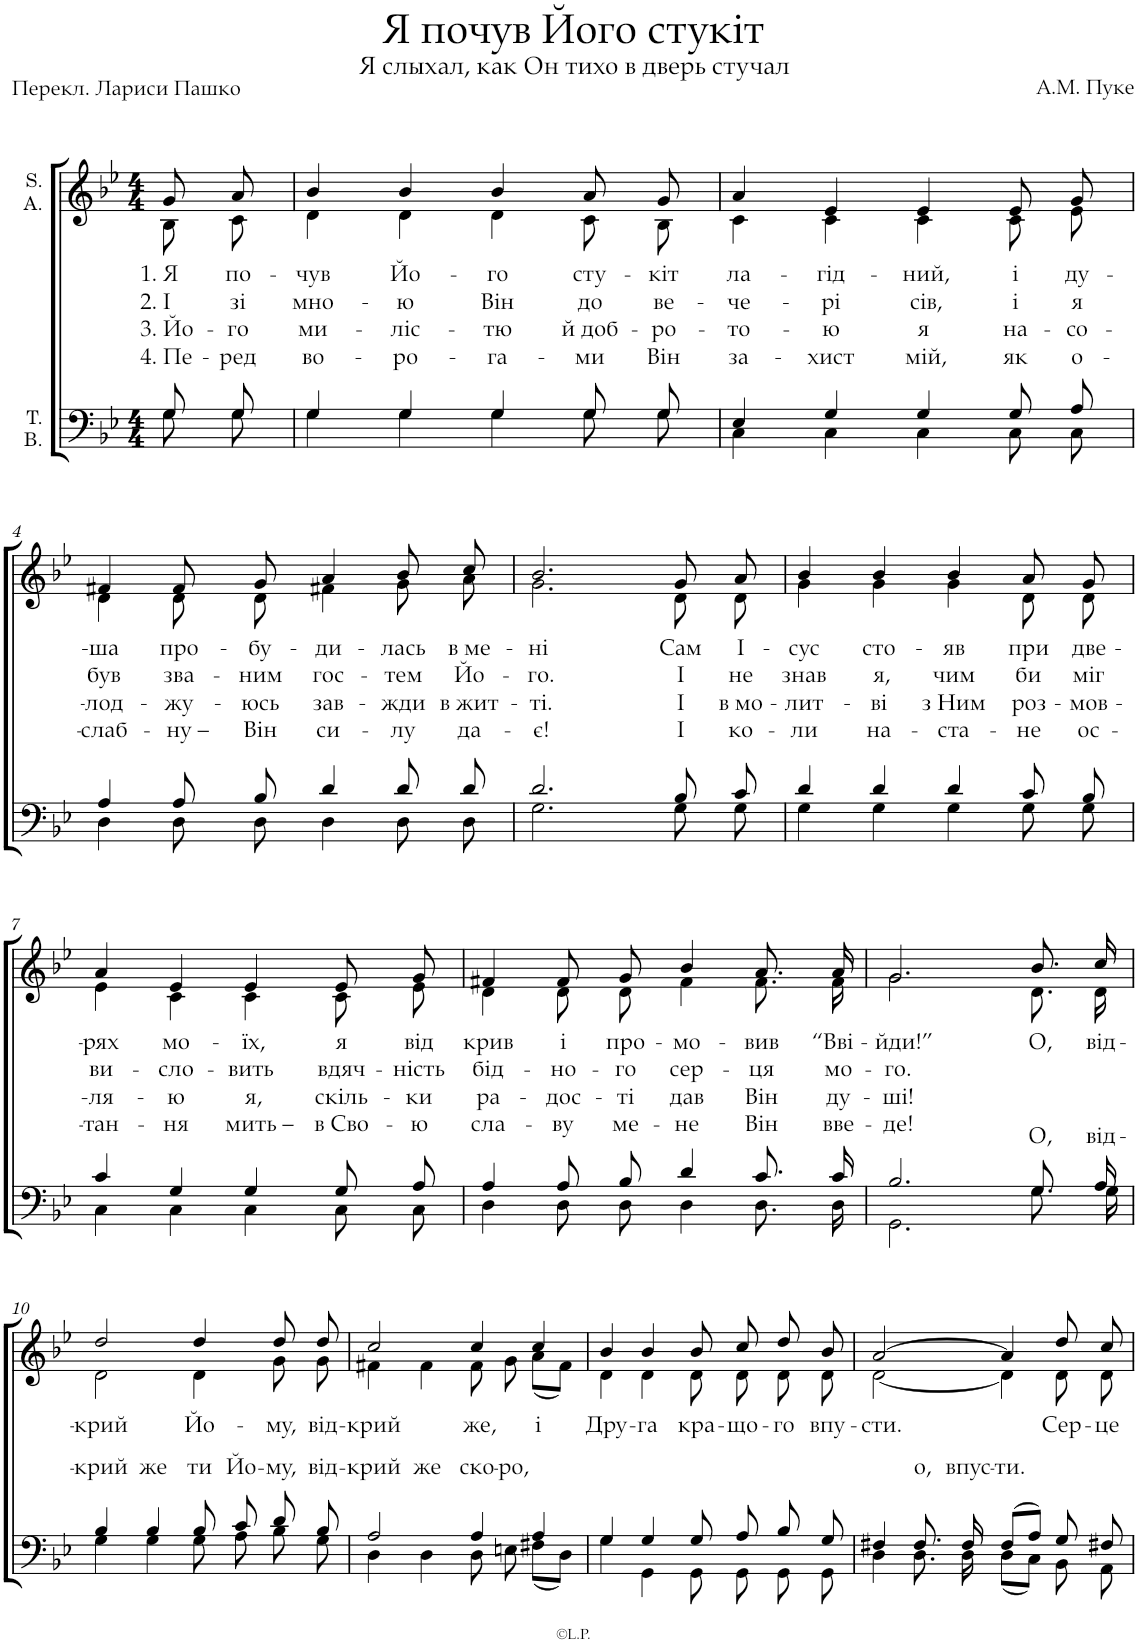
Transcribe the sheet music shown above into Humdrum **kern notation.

**kern	**text	**kern	**text	**text	**text	**text
*part2	*part2	*part1	*part1	*part1	*part1	*part1
*staff2	*staff2	*staff1	*staff1	*staff1	*staff1	*staff1
*I"T. B.	*	*I"S. A.	*	*	*	*
*clefF4	*	*clefG2	*	*	*	*
*k[b-e-]	*	*k[b-e-]	*	*	*	*
*M4/4	*	*M4/4	*	*	*	*
=1	=1	=1	=1	=1	=1	=1
*^	*	*^	*	*	*	*
!	!	!	!	!	!LO:LY:b	!LO:LY:b	!LO:LY:b	!LO:LY:b
8G/	8G\	.	8g/	8B-\	1. Я	2. І	3. Йо-	4. Пе-
!	!	!	!	!	!LO:LY:b	!LO:LY:b	!LO:LY:b	!LO:LY:b
8G/	8G\	.	8a/	8c\	по-	зі	-го	-ред
=2	=2	=2	=2	=2	=2	=2	=2	=2
!	!	!	!	!	!LO:LY:b	!LO:LY:b	!LO:LY:b	!LO:LY:b
4G/	4G\	.	4b-/	4d\	-чув	мно-	ми-	во-
!	!	!	!	!	!LO:LY:b	!LO:LY:b	!LO:LY:b	!LO:LY:b
4G/	4G\	.	4b-/	4d\	Йо-	-ю	-ліс-	-ро-
!	!	!	!	!	!LO:LY:b	!LO:LY:b	!LO:LY:b	!LO:LY:b
4G/	4G\	.	4b-/	4d\	-го	Він	-тю	-га-
!	!	!	!	!	!LO:LY:b	!LO:LY:b	!LO:LY:b	!LO:LY:b
8G/	8G\	.	8a/	8c\	сту-	до	й доб-	-ми
!	!	!	!	!	!LO:LY:b	!LO:LY:b	!LO:LY:b	!LO:LY:b
8G/	8G\	.	8g/	8B-\	-кіт	ве-	-ро-	Він
=3	=3	=3	=3	=3	=3	=3	=3	=3
!	!	!	!	!	!LO:LY:b	!LO:LY:b	!LO:LY:b	!LO:LY:b
4E-/	4C\	.	4a/	4c\	ла-	-че-	-то-	за-
!	!	!	!	!	!LO:LY:b	!LO:LY:b	!LO:LY:b	!LO:LY:b
4G/	4C\	.	4e-/	4c\	-гід-	-рі	-ю	-хист
!	!	!	!	!	!LO:LY:b	!LO:LY:b	!LO:LY:b	!LO:LY:b
4G/	4C\	.	4e-/	4c\	-ний,	сів,	я	мій,
!	!	!	!	!	!LO:LY:b	!LO:LY:b	!LO:LY:b	!LO:LY:b
8G/	8C\	.	8e-/	8c\	і	і	на-	як
!	!	!	!	!	!LO:LY:b	!LO:LY:b	!LO:LY:b	!LO:LY:b
8A/	8C\	.	8g/	8e-\	ду-	я	-со-	о-
!!LO:LB:g=z	!!
=4	=4	=4	=4	=4	=4	=4	=4	=4
!	!	!	!	!	!LO:LY:b	!LO:LY:b	!LO:LY:b	!LO:LY:b
4A/	4D\	.	4f#X/	4d\	-ша	був	-лод-	-слаб-
!	!	!	!	!	!LO:LY:b	!LO:LY:b	!LO:LY:b	!LO:LY:b
8A/	8D\	.	8f#/	8d\	про-	зва-	-жу-	-ну –
!	!	!	!	!	!LO:LY:b	!LO:LY:b	!LO:LY:b	!LO:LY:b
8B-/	8D\	.	8g/	8d\	-бу-	-ним	-юсь	Він
!	!	!	!	!	!LO:LY:b	!LO:LY:b	!LO:LY:b	!LO:LY:b
4d/	4D\	.	4a/	4f#X\	-ди-	гос-	зав-	си-
!	!	!	!	!	!LO:LY:b	!LO:LY:b	!LO:LY:b	!LO:LY:b
8d/	8D\	.	8b-/	8g\	-лась	-тем	-жди	-лу
!	!	!	!	!	!LO:LY:b	!LO:LY:b	!LO:LY:b	!LO:LY:b
8d/	8D\	.	8cc/	8a\	в ме-	Йо-	в жит-	да-
=5	=5	=5	=5	=5	=5	=5	=5	=5
!	!	!	!	!	!LO:LY:b	!LO:LY:b	!LO:LY:b	!LO:LY:b
2.d/	2.G\	.	2.b-/	2.g\	-ні	-го.	-ті.	-є!
!	!	!	!	!	!LO:LY:b	!LO:LY:b	!LO:LY:b	!LO:LY:b
8B-/	8G\	.	8g/	8d\	Сам	І	І	І
!	!	!	!	!	!LO:LY:b	!LO:LY:b	!LO:LY:b	!LO:LY:b
8c/	8G\	.	8a/	8d\	І-	не	в мо-	ко-
=6	=6	=6	=6	=6	=6	=6	=6	=6
!	!	!	!	!	!LO:LY:b	!LO:LY:b	!LO:LY:b	!LO:LY:b
4d/	4G\	.	4b-/	4g\	-сус	знав	-лит-	-ли
!	!	!	!	!	!LO:LY:b	!LO:LY:b	!LO:LY:b	!LO:LY:b
4d/	4G\	.	4b-/	4g\	сто-	я,	-ві	на-
!	!	!	!	!	!LO:LY:b	!LO:LY:b	!LO:LY:b	!LO:LY:b
4d/	4G\	.	4b-/	4g\	-яв	чим	з Ним	-ста-
!	!	!	!	!	!LO:LY:b	!LO:LY:b	!LO:LY:b	!LO:LY:b
8c/	8G\	.	8a/	8d\	при	би	роз-	-не
!	!	!	!	!	!LO:LY:b	!LO:LY:b	!LO:LY:b	!LO:LY:b
8B-/	8G\	.	8g/	8d\	две-	міг	-мов-	ос-
!!LO:LB:g=z	!!
=7	=7	=7	=7	=7	=7	=7	=7	=7
!	!	!	!	!	!LO:LY:b	!LO:LY:b	!LO:LY:b	!LO:LY:b
4c/	4C\	.	4a/	4e-\	-рях	ви-	-ля-	-тан-
!	!	!	!	!	!LO:LY:b	!LO:LY:b	!LO:LY:b	!LO:LY:b
4G/	4C\	.	4e-/	4c\	мо-	-сло-	-ю	-ня
!	!	!	!	!	!LO:LY:b	!LO:LY:b	!LO:LY:b	!LO:LY:b
4G/	4C\	.	4e-/	4c\	-їх,	-вить	я,	мить –
!	!	!	!	!	!LO:LY:b	!LO:LY:b	!LO:LY:b	!LO:LY:b
8G/	8C\	.	8e-/	8c\	я	вдяч-	скіль-	в Сво-
!	!	!	!	!	!LO:LY:b	!LO:LY:b	!LO:LY:b	!LO:LY:b
8A/	8C\	.	8g/	8e-\	від-	-ність	-ки	-ю
=8	=8	=8	=8	=8	=8	=8	=8	=8
!	!	!	!	!	!LO:LY:b	!LO:LY:b	!LO:LY:b	!
!	!	!	!	!	!	!	!	!LO:LY:b
4A/	4D\	.	4f#X/	4d\	.	.	.	сла-
!	!	!	!	!	!LO:LY:b	!LO:LY:b	!LO:LY:b	!
!	!	!	!	!	!	!	!	!LO:LY:b
8A/	8D\	.	8f#/	8d\	.	.	.	-ву
!	!	!	!	!	!LO:LY:b	!LO:LY:b	!LO:LY:b	!
!	!	!	!	!	!	!	!	!LO:LY:b
8B-/	8D\	.	8g/	8d\	.	.	.	ме-
!	!	!	!	!	!LO:LY:b	!LO:LY:b	!LO:LY:b	!
!	!	!	!	!	!	!	!	!LO:LY:b
4d/	4D\	.	4b-/	4f#\	.	.	.	-не
!	!	!	!	!	!LO:LY:b	!LO:LY:b	!LO:LY:b	!
!	!	!	!	!	!	!	!	!LO:LY:b
8.c/	8.D\	.	8.a/	8.f#\	.	.	.	Він
!	!	!	!	!	!LO:LY:b	!LO:LY:b	!LO:LY:b	!
!	!	!	!	!	!	!	!	!LO:LY:b
16c/	16D\	.	16a/	16f#\	.	.	.	вве-
=9	=9	=9	=9	=9	=9	=9	=9	=9
!	!	!	!	!	!LO:LY:b	!LO:LY:b	!LO:LY:b	!
!	!	!	!	!	!	!	!	!LO:LY:b
2.B-/	2.GG\	.	2.g/	2.g\	.	.	.	-де!
!	!	!LO:LY:a	!	!	!LO:LY:b	!	!	!
8.G/	8.G\	О,	8.b-/	8.d\	О,	.	.	.
!	!	!LO:LY:a	!	!	!LO:LY:b	!	!	!
16A/	16G\	від-	16cc/	16d\	від-	.	.	.
!!LO:LB:g=z	!!
=10	=10	=10	=10	=10	=10	=10	=10	=10
!	!	!LO:LY:a	!	!	!LO:LY:b	!	!	!
4B-/	4G\	-крий	2dd/	2d\	-крий	.	.	.
!	!	!LO:LY:a	!	!	!	!	!	!
4B-/	4G\	же	.	.	.	.	.	.
!	!	!LO:LY:a	!	!	!LO:LY:b	!	!	!
8B-/	8G\	ти	4dd/	4d\	Йо-	.	.	.
!	!	!LO:LY:a	!	!	!	!	!	!
8c/	8A\	Йо-	.	.	.	.	.	.
!	!	!LO:LY:a	!	!	!LO:LY:b	!	!	!
8d/	8B-\	-му,	8dd/	8g\	-му,	.	.	.
!	!	!LO:LY:a	!	!	!LO:LY:b	!	!	!
8B-/	8G\	від-	8dd/	8g\	від-	.	.	.
=11	=11	=11	=11	=11	=11	=11	=11	=11
!	!	!LO:LY:a	!	!	!LO:LY:b	!	!	!
2A/	4D\	-крий	2cc/	4f#X\	-крий	.	.	.
!	!	!LO:LY:a	!	!	!	!	!	!
.	4D\	же	.	4f#\	.	.	.	.
!	!	!LO:LY:a	!	!	!LO:LY:b	!	!	!
4A/	8D\	ско-	4cc/	8f#\	же,	.	.	.
!	!	!LO:LY:a	!	!	!	!	!	!
.	8En\	-ро,	.	8g\	.	.	.	.
!	!	!	!	!	!LO:LY:b	!	!	!
4A/	(8F#X\L	.	4cc/	(8a\L	і	.	.	.
.	8D\J)	.	.	8f#\J)	.	.	.	.
=12	=12	=12	=12	=12	=12	=12	=12	=12
!	!	!	!	!	!LO:LY:b	!	!	!
4G/	4G\	.	4b-/	4d\	Дру-	.	.	.
!	!	!	!	!	!LO:LY:b	!	!	!
4G/	4GG\	.	4b-/	4d\	-га	.	.	.
!	!	!	!	!	!LO:LY:b	!	!	!
8G/	8GG\	.	8b-/	8d\	кра-	.	.	.
!	!	!	!	!	!LO:LY:b	!	!	!
8A/	8GG\	.	8cc/	8d\	-що-	.	.	.
!	!	!	!	!	!LO:LY:b	!	!	!
8B-/	8GG\	.	8dd/	8d\	-го	.	.	.
!	!	!	!	!	!LO:LY:b	!	!	!
8G/	8GG\	.	8b-/	8d\	впу-	.	.	.
=13	=13	=13	=13	=13	=13	=13	=13	=13
!	!	!	!	!	!LO:LY:b	!	!	!
4F#X/	4D\	.	[2a/	[2d\	-сти.	.	.	.
!	!	!LO:LY:a	!	!	!	!	!	!
8.F#/	8.D\	о,	.	.	.	.	.	.
!	!	!LO:LY:a	!	!	!	!	!	!
16F#/	16D\	впус-	.	.	.	.	.	.
!	!	!LO:LY:a	!	!	!	!	!	!
(8F#/L	(8D\L	-ти.	4a/]	4d\]	.	.	.	.
8A/J)	8C\J)	.	.	.	.	.	.	.
!	!	!	!	!	!LO:LY:b	!	!	!
8G/	8BB-\	.	8dd/	8d\	Сер-	.	.	.
!	!	!	!	!	!LO:LY:b	!	!	!
8F#X/	8AA\	.	8cc/	8d\	-це	.	.	.
*v	*v	*	*	*	*	*	*	*
*	*	*v	*v	*	*	*	*
=	=	=	=	=	=	=
*-	*-	*-	*-	*-	*-	*-
